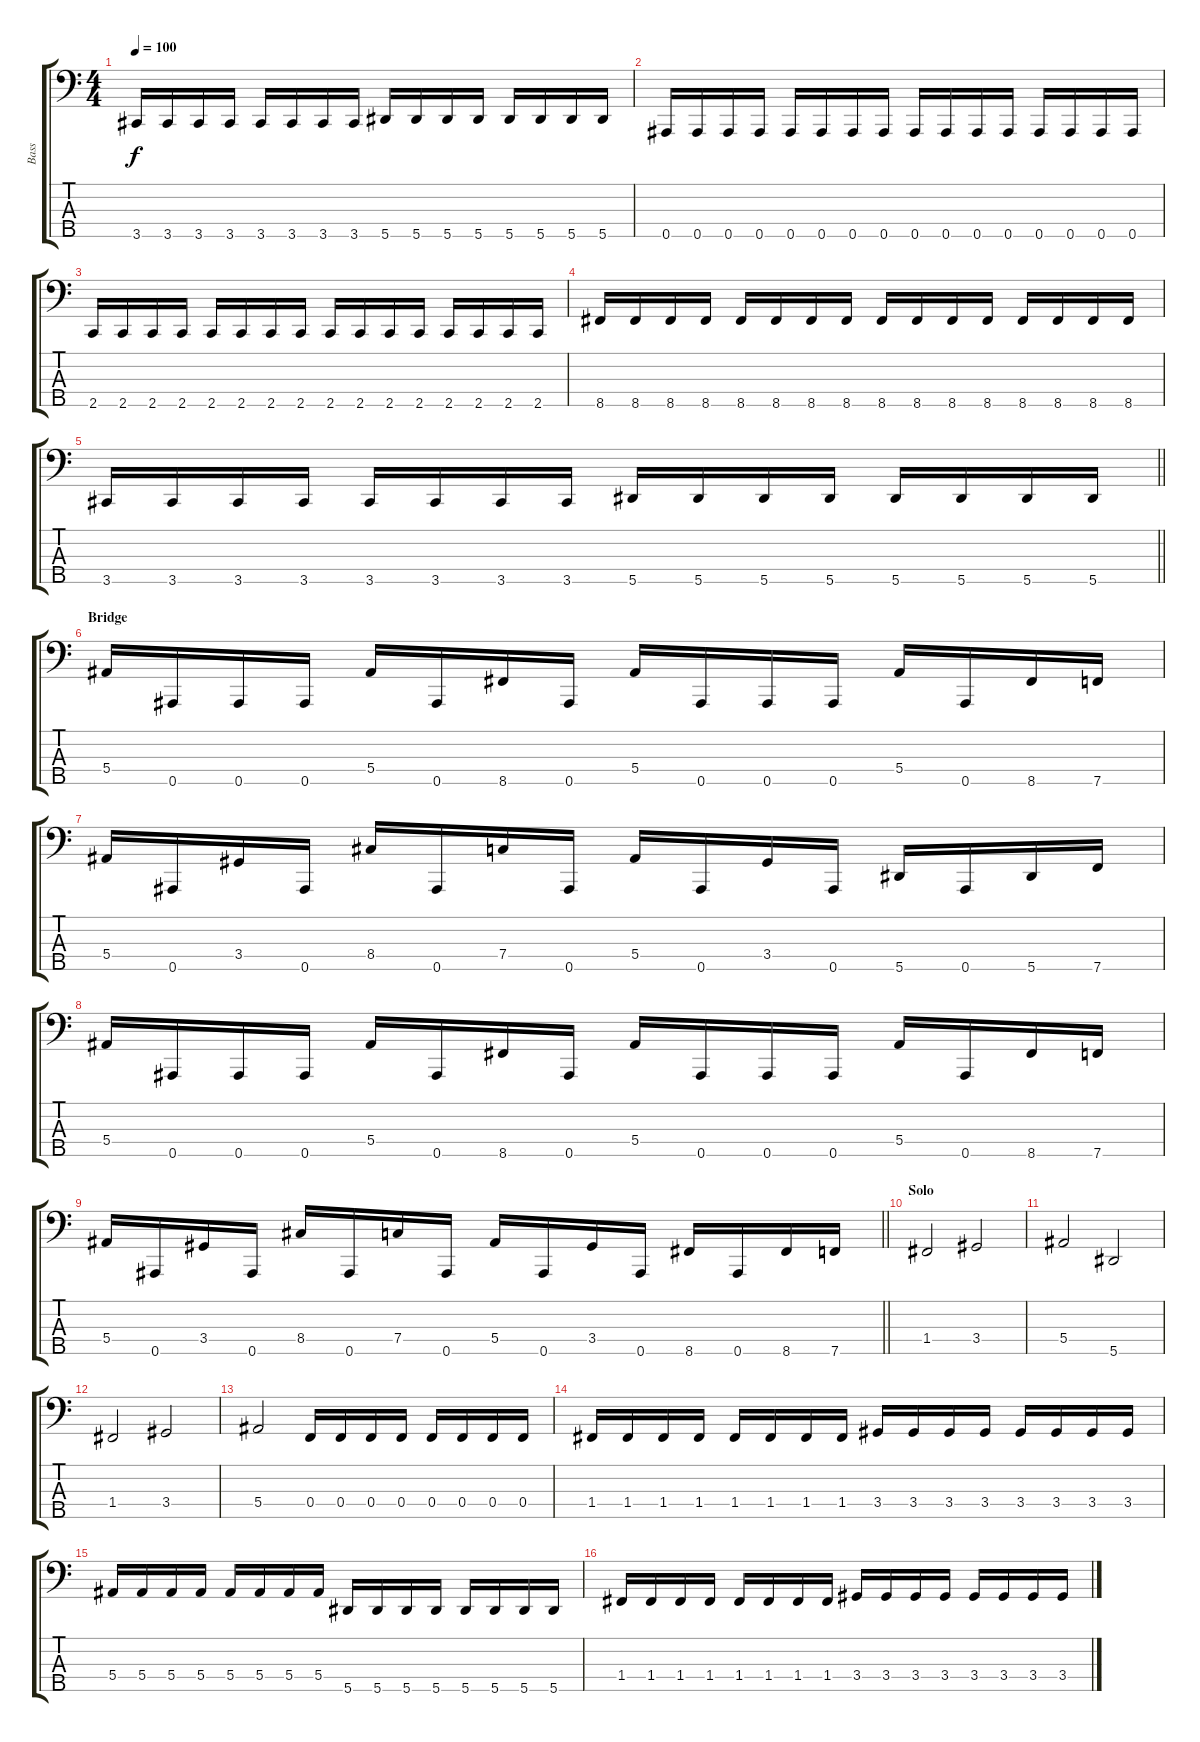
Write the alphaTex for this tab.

\track ("Bass" "Bass") {instrument electricbassfinger}
\staff {score tabs}
\tuning (G2 Eb2 Bb1 F1 Bb0) {hide}
\ts (4 4)
\tempo 100
\clef f4
\ks c
3.5.16{dy f} 3.5.16 3.5.16 3.5.16 3.5.16 3.5.16 3.5.16 3.5.16 5.5.16 5.5.16 5.5.16 5.5.16 5.5.16 5.5.16 5.5.16 5.5.16 |
0.5.16 0.5.16 0.5.16 0.5.16 0.5.16 0.5.16 0.5.16 0.5.16 0.5.16 0.5.16 0.5.16 0.5.16 0.5.16 0.5.16 0.5.16 0.5.16 |
2.5.16 2.5.16 2.5.16 2.5.16 2.5.16 2.5.16 2.5.16 2.5.16 2.5.16 2.5.16 2.5.16 2.5.16 2.5.16 2.5.16 2.5.16 2.5.16 |
8.5.16 8.5.16 8.5.16 8.5.16 8.5.16 8.5.16 8.5.16 8.5.16 8.5.16 8.5.16 8.5.16 8.5.16 8.5.16 8.5.16 8.5.16 8.5.16 |
\barLineRight lightlight
3.5.16 3.5.16 3.5.16 3.5.16 3.5.16 3.5.16 3.5.16 3.5.16 5.5.16 5.5.16 5.5.16 5.5.16 5.5.16 5.5.16 5.5.16 5.5.16 |
\section ("" "Bridge")
5.4.16 0.5.16 0.5.16 0.5.16 5.4.16 0.5.16 8.5.16 0.5.16 5.4.16 0.5.16 0.5.16 0.5.16 5.4.16 0.5.16 8.5.16 7.5.16 |
5.4.16 0.5.16 3.4.16 0.5.16 8.4.16 0.5.16 7.4.16 0.5.16 5.4.16 0.5.16 3.4.16 0.5.16 5.5.16 0.5.16 5.5.16 7.5.16 |
5.4.16 0.5.16 0.5.16 0.5.16 5.4.16 0.5.16 8.5.16 0.5.16 5.4.16 0.5.16 0.5.16 0.5.16 5.4.16 0.5.16 8.5.16 7.5.16 |
\barLineRight lightlight
5.4.16 0.5.16 3.4.16 0.5.16 8.4.16 0.5.16 7.4.16 0.5.16 5.4.16 0.5.16 3.4.16 0.5.16 8.5.16 0.5.16 8.5.16 7.5.16 |
\section ("" "Solo")
1.4.2 3.4.2 |
5.4.2 5.5.2 |
1.4.2 3.4.2 |
5.4.2 0.4.16 0.4.16 0.4.16 0.4.16 0.4.16 0.4.16 0.4.16 0.4.16 |
1.4.16 1.4.16 1.4.16 1.4.16 1.4.16 1.4.16 1.4.16 1.4.16 3.4.16 3.4.16 3.4.16 3.4.16 3.4.16 3.4.16 3.4.16 3.4.16 |
5.4.16 5.4.16 5.4.16 5.4.16 5.4.16 5.4.16 5.4.16 5.4.16 5.5.16 5.5.16 5.5.16 5.5.16 5.5.16 5.5.16 5.5.16 5.5.16 |
1.4.16 1.4.16 1.4.16 1.4.16 1.4.16 1.4.16 1.4.16 1.4.16 3.4.16 3.4.16 3.4.16 3.4.16 3.4.16 3.4.16 3.4.16 3.4.16
